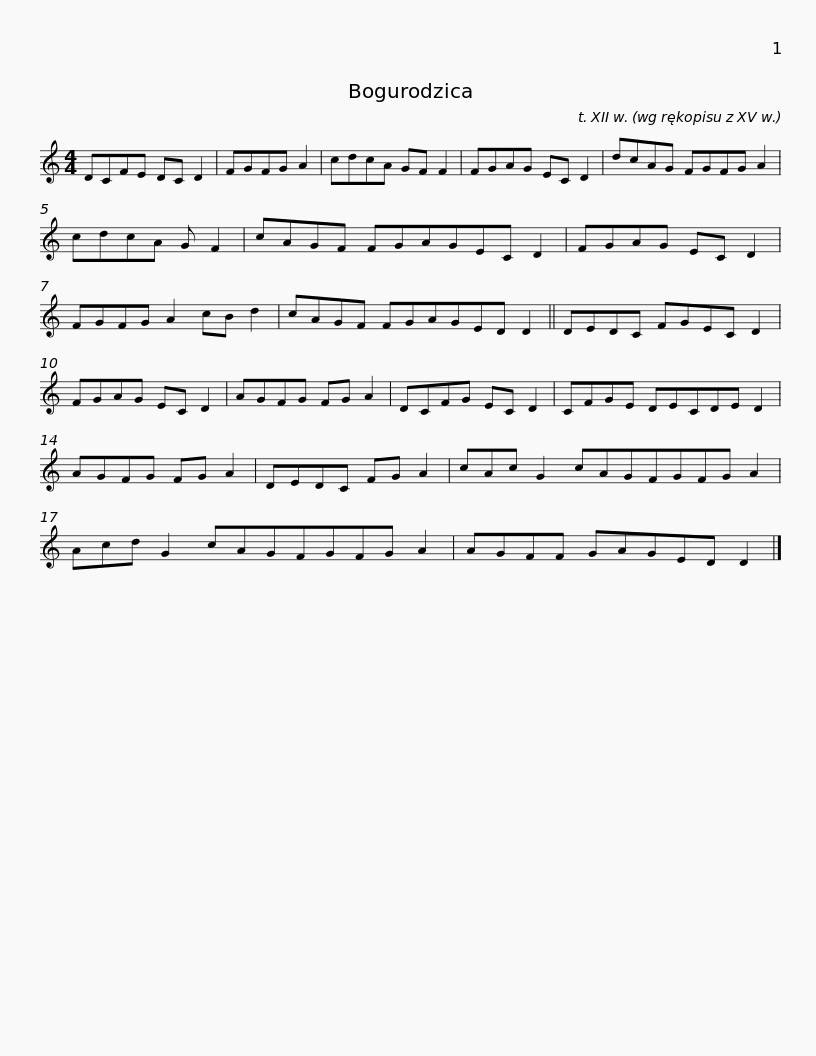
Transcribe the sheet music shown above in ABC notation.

X:1
L:1/8
M:4/4
I:linebreak $
K:C
V:1 treble
V:1
 DCFE DC D2 | FGFG A2 | cdcA GF F2 | FGAG EC D2 | dcAG FGFG A2 | %5
 cdcA G F2 |$ cAGF FGAGEC D2 | FGAG EC D2 | FGFG A2 cB d2 | cAGF FGAGED D2 ||$ %10
 DEDC FGEC D2 | FGAG EC D2 | AGFG FG A2 | DCFG EC D2 | CFGE DECDE D2 |$ %15
 AGFG FG A2 | DEDC FG A2 | cAc G2 cAGFGFG A2 | Acd G2 cAGFGFG A2 |$ AGFF GAGED D2 |] %20
